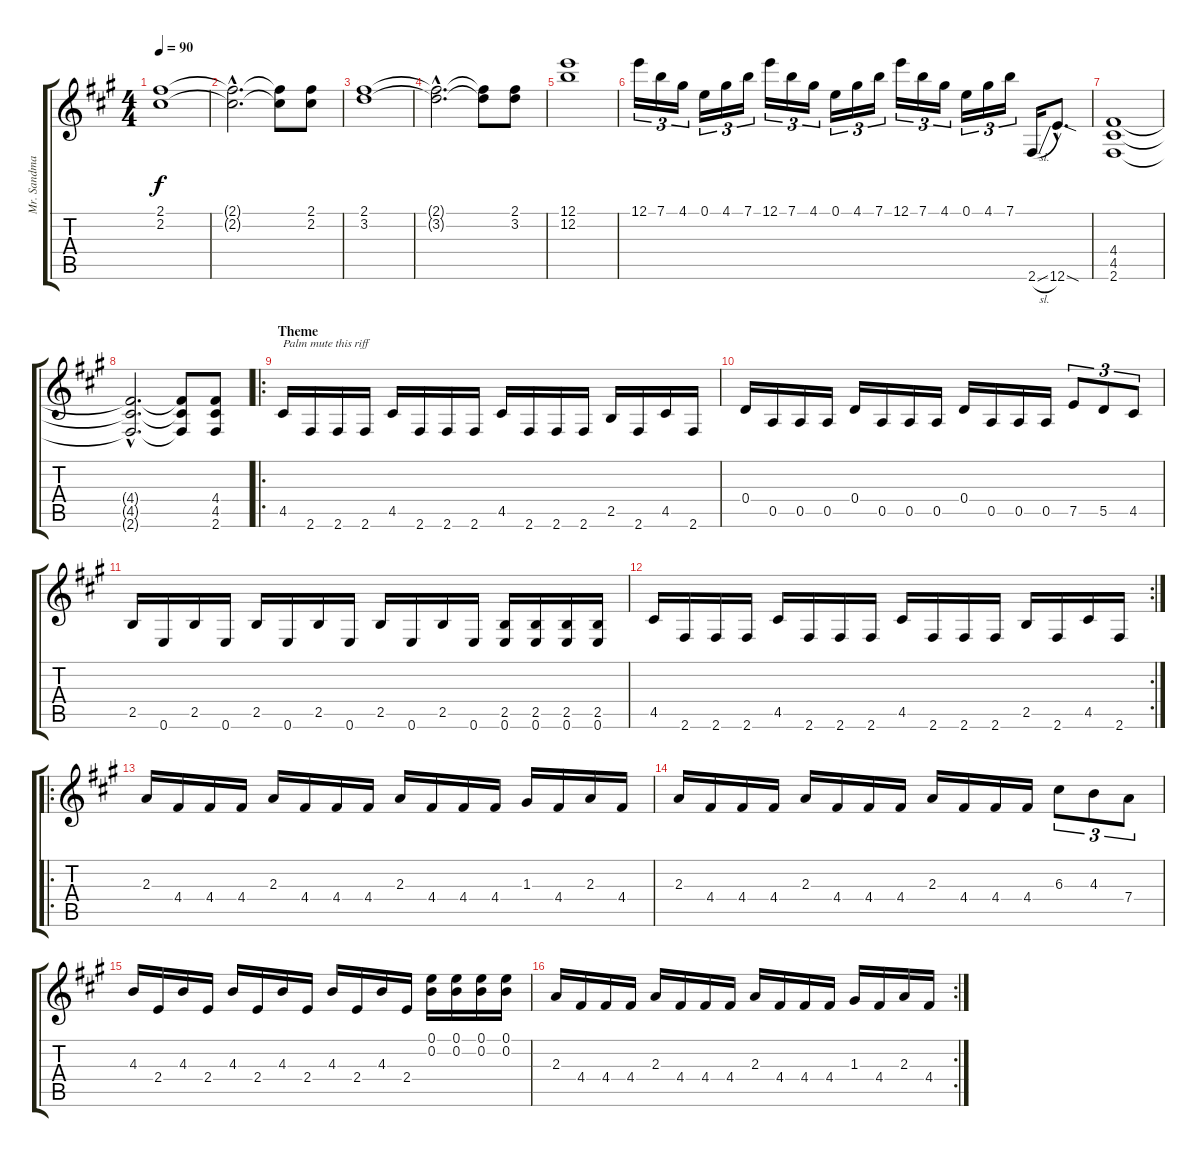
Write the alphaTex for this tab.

\track ("Mr. Sandman" "Mr. Sandma") {instrument distortionguitar}
\staff {score tabs}
\tuning (E4 B3 G3 D3 A2 E2) {hide}
\ts (4 4)
\tempo 90
\clef g2
\ks f#minor
(2.1 2.2).1{dy f} |
(2.1{hac t} 2.2{hac t}).2{d} (2.1{t} 2.2{t}).8 (2.1 2.2).8 |
(2.1 3.2).1 |
(2.1{hac t} 3.2{hac t}).2{d} (2.1{t} 3.2{t}).8 (2.1 3.2).8 |
(12.1 12.2).1 |
12.1.16{tu (3 2)} 7.1.16{tu (3 2)} 4.1.16{tu (3 2)} 0.1.16{tu (3 2)} 4.1.16{tu (3 2)} 7.1.16{tu (3 2)} 12.1.16{tu (3 2)} 7.1.16{tu (3 2)} 4.1.16{tu (3 2)} 0.1.16{tu (3 2)} 4.1.16{tu (3 2)} 7.1.16{tu (3 2)} 12.1.16{tu (3 2)} 7.1.16{tu (3 2)} 4.1.16{tu (3 2)} 0.1.16{tu (3 2)} 4.1.16{tu (3 2)} 7.1.16{tu (3 2)} 2.6{sl}.16 12.6{sod hac}.8{d} |
(4.4 4.5 2.6).1 |
(4.4{hac t} 4.5{hac t} 2.6{hac t}).2{d} (4.4{t} 4.5{t} 2.6{t}).8 (4.4 4.5 2.6).8 |
\ro
\section ("" "Theme")
4.5.16{txt "Palm mute this riff"} 2.6.16 2.6.16 2.6.16 4.5.16 2.6.16 2.6.16 2.6.16 4.5.16 2.6.16 2.6.16 2.6.16 2.5.16 2.6.16 4.5.16 2.6.16 |
0.4.16 0.5.16 0.5.16 0.5.16 0.4.16 0.5.16 0.5.16 0.5.16 0.4.16 0.5.16 0.5.16 0.5.16 7.5.8{tu (3 2)} 5.5.8{tu (3 2)} 4.5.8{tu (3 2)} |
2.5.16 0.6.16 2.5.16 0.6.16 2.5.16 0.6.16 2.5.16 0.6.16 2.5.16 0.6.16 2.5.16 0.6.16 (2.5 0.6).16 (2.5 0.6).16 (2.5 0.6).16 (2.5 0.6).16 |
\rc 2
4.5.16 2.6.16 2.6.16 2.6.16 4.5.16 2.6.16 2.6.16 2.6.16 4.5.16 2.6.16 2.6.16 2.6.16 2.5.16 2.6.16 4.5.16 2.6.16 |
\ro
2.3.16 4.4.16 4.4.16 4.4.16 2.3.16 4.4.16 4.4.16 4.4.16 2.3.16 4.4.16 4.4.16 4.4.16 1.3.16 4.4.16 2.3.16 4.4.16 |
2.3.16 4.4.16 4.4.16 4.4.16 2.3.16 4.4.16 4.4.16 4.4.16 2.3.16 4.4.16 4.4.16 4.4.16 6.3.8{tu (3 2)} 4.3.8{tu (3 2)} 7.4.8{tu (3 2)} |
4.3.16 2.4.16 4.3.16 2.4.16 4.3.16 2.4.16 4.3.16 2.4.16 4.3.16 2.4.16 4.3.16 2.4.16 (0.1 0.2).16 (0.1 0.2).16 (0.1 0.2).16 (0.1 0.2).16 |
\rc 2
2.3.16 4.4.16 4.4.16 4.4.16 2.3.16 4.4.16 4.4.16 4.4.16 2.3.16 4.4.16 4.4.16 4.4.16 1.3.16 4.4.16 2.3.16 4.4.16
